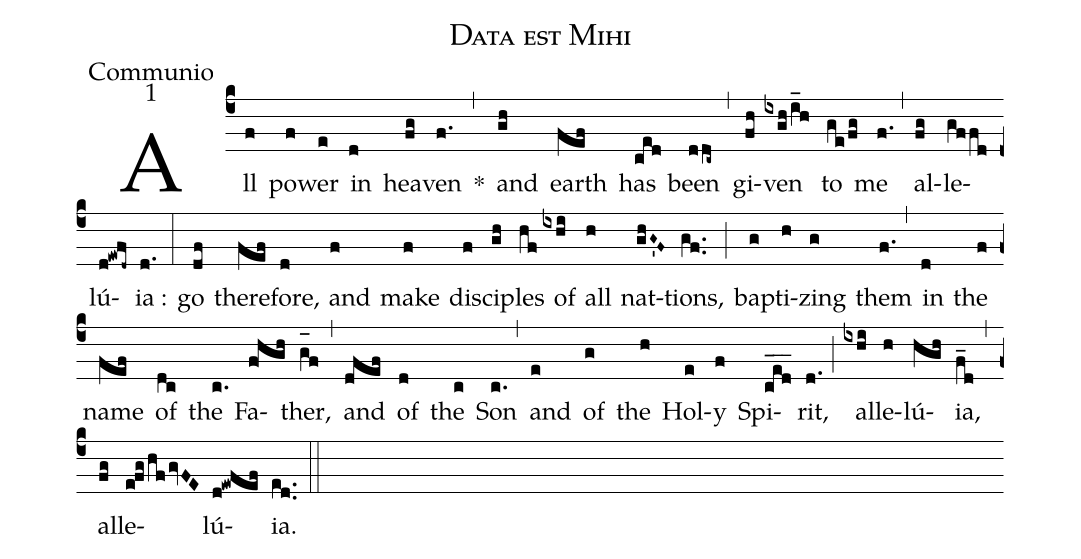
name:Data est Mihi;
office-part:Communio;
mode:1;
%%
annotation: Comm
annotation: 1
%%
(c4) All(f) po(f)wer(e) in(d) hea(fg)ven(f.) *(,) and(gh) earth(fef) has(ced) been(ddc~) (,) gi(fh)ven(ixgh/i_h) to(ge/fg) me(f.) (,) al(fg)le(gffd)lú(d!ewfd~){ia} :(d.) (:) go(df) there(fef)fore,(d) and(f) make(f) dis(f)ci(gh)ples(hf) of(ixhi) all(h) nat(ghG~'F~)tions,(gf..) (;) ba(g)pti(h)zing(g) them(f.) (,) in(d) the(f) name(fef) of(dc) the(c.) Fa(f!hgh)ther,(g_[oh:h]f) (,) and(dfef) of(d) the(c) Son(c.) (,) and(e) of(g) the(h) Hol(e)y(f) Spi(c_e_d_)rit,(d.) (;) al(ixhi)le(h)lú(hgh){ia},(f_d) (,) al(fg)le(efghfgvFE)lú(d!ewfef){ia}.(ed..) (::)
